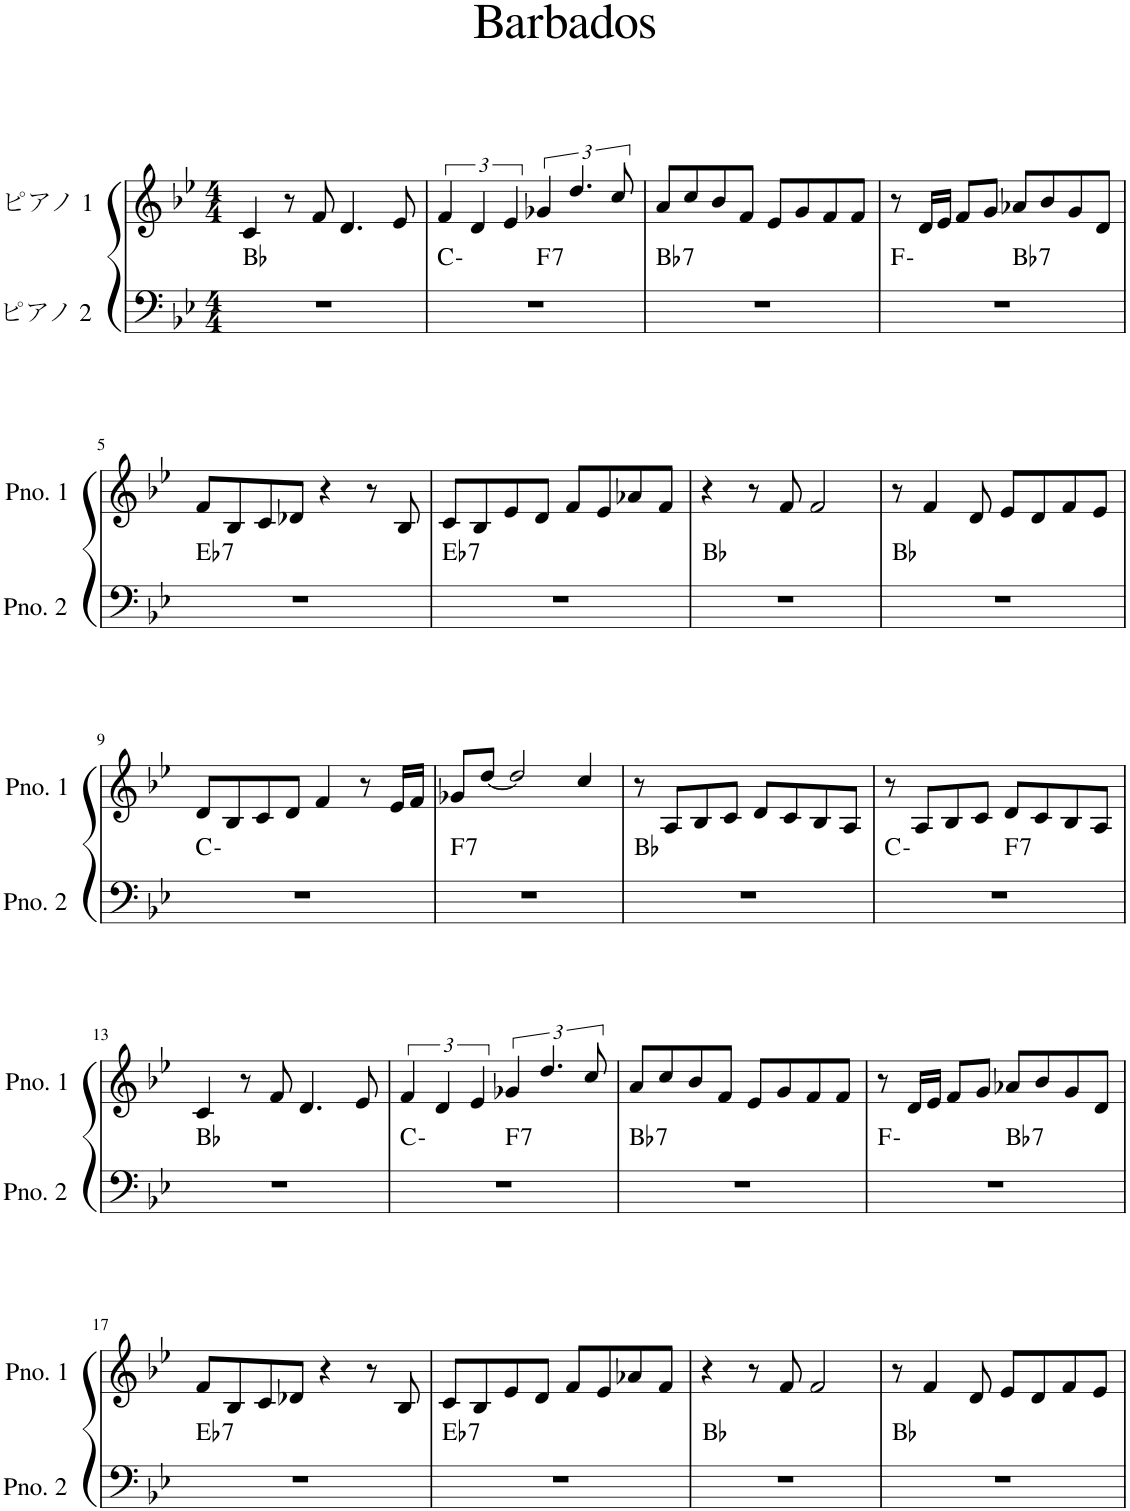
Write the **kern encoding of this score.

**kern	**harte	**kern
*part2	*part2	*part1
*staff2	*	*staff1
*I"ピアノ 2	*	*I"ピアノ 1
*clefF4	*	*clefG2
*k[b-e-]	*	*k[b-e-]
*M4/4	*	*M4/4
=1	=1	=1
1r	Bb:maj	4c/
.	.	8r
.	.	8f/
.	.	4.d/
.	.	8e-/
=2	=2	=2
*^	*	*
1r	2ryy	C:min	6f/
.	.	.	6d/
.	.	.	6e-/
!	!	!LO:H:kt=7	!
.	2ryy	F:7	6g-X/
.	.	.	6.dd/
.	.	.	12cc/
=3	=3	=3	=3
!	!	!LO:H:kt=7	!
*v	*v	*	*
1r	Bb:7	8a/L
.	.	8cc/
.	.	8b-/
.	.	8f/J
.	.	8e-/L
.	.	8g/
.	.	8f/
.	.	8f/J
=4	=4	=4
*^	*	*
1r	2ryy	F:min	8r
.	.	.	16d/LL
.	.	.	16e-/JJ
.	.	.	8f/L
.	.	.	8g/J
!	!	!LO:H:kt=7	!
.	2ryy	Bb:7	8a-X/L
.	.	.	8b-/
.	.	.	8g/
.	.	.	8d/J
!!LO:LB:g=z
=5	=5	=5	=5
!	!	!LO:H:kt=7	!
*v	*v	*	*
1r	Eb:7	8f/L
.	.	8B-/
.	.	8c/
.	.	8d-X/J
.	.	4r
.	.	8r
.	.	8B-/
=6	=6	=6
!	!LO:H:kt=7	!
1r	Eb:7	8c/L
.	.	8B-/
.	.	8e-/
.	.	8d/J
.	.	8f/L
.	.	8e-/
.	.	8a-X/
.	.	8f/J
=7	=7	=7
1r	Bb:maj	4r
.	.	8r
.	.	8f/
.	.	2f/
=8	=8	=8
1r	Bb:maj	8r
.	.	4f/
.	.	8d/
.	.	8e-/L
.	.	8d/
.	.	8f/
.	.	8e-/J
!!LO:LB:g=z
=9	=9	=9
1r	C:min	8d/L
.	.	8B-/
.	.	8c/
.	.	8d/J
.	.	4f/
.	.	8r
.	.	16e-/LL
.	.	16f/JJ
=10	=10	=10
!	!LO:H:kt=7	!
1r	F:7	8g-X/L
.	.	[8dd/J
.	.	2dd/]
.	.	4cc/
=11	=11	=11
1r	Bb:maj	8r
.	.	8A/L
.	.	8B-/
.	.	8c/J
.	.	8d/L
.	.	8c/
.	.	8B-/
.	.	8A/J
=12	=12	=12
*^	*	*
1r	2ryy	C:min	8r
.	.	.	8A/L
.	.	.	8B-/
.	.	.	8c/J
!	!	!LO:H:kt=7	!
.	2ryy	F:7	8d/L
.	.	.	8c/
.	.	.	8B-/
.	.	.	8A/J
*v	*v	*	*
!!LO:LB:g=z
=13	=13	=13
1r	Bb:maj	4c/
.	.	8r
.	.	8f/
.	.	4.d/
.	.	8e-/
=14	=14	=14
*^	*	*
1r	2ryy	C:min	6f/
.	.	.	6d/
.	.	.	6e-/
!	!	!LO:H:kt=7	!
.	2ryy	F:7	6g-X/
.	.	.	6.dd/
.	.	.	12cc/
=15	=15	=15	=15
!	!	!LO:H:kt=7	!
*v	*v	*	*
1r	Bb:7	8a/L
.	.	8cc/
.	.	8b-/
.	.	8f/J
.	.	8e-/L
.	.	8g/
.	.	8f/
.	.	8f/J
=16	=16	=16
*^	*	*
1r	2ryy	F:min	8r
.	.	.	16d/LL
.	.	.	16e-/JJ
.	.	.	8f/L
.	.	.	8g/J
!	!	!LO:H:kt=7	!
.	2ryy	Bb:7	8a-X/L
.	.	.	8b-/
.	.	.	8g/
.	.	.	8d/J
!!LO:LB:g=z
=17	=17	=17	=17
!	!	!LO:H:kt=7	!
*v	*v	*	*
1r	Eb:7	8f/L
.	.	8B-/
.	.	8c/
.	.	8d-X/J
.	.	4r
.	.	8r
.	.	8B-/
=18	=18	=18
!	!LO:H:kt=7	!
1r	Eb:7	8c/L
.	.	8B-/
.	.	8e-/
.	.	8d/J
.	.	8f/L
.	.	8e-/
.	.	8a-X/
.	.	8f/J
=19	=19	=19
1r	Bb:maj	4r
.	.	8r
.	.	8f/
.	.	2f/
=20	=20	=20
1r	Bb:maj	8r
.	.	4f/
.	.	8d/
.	.	8e-/L
.	.	8d/
.	.	8f/
.	.	8e-/J
=	=	=
*-	*-	*-
